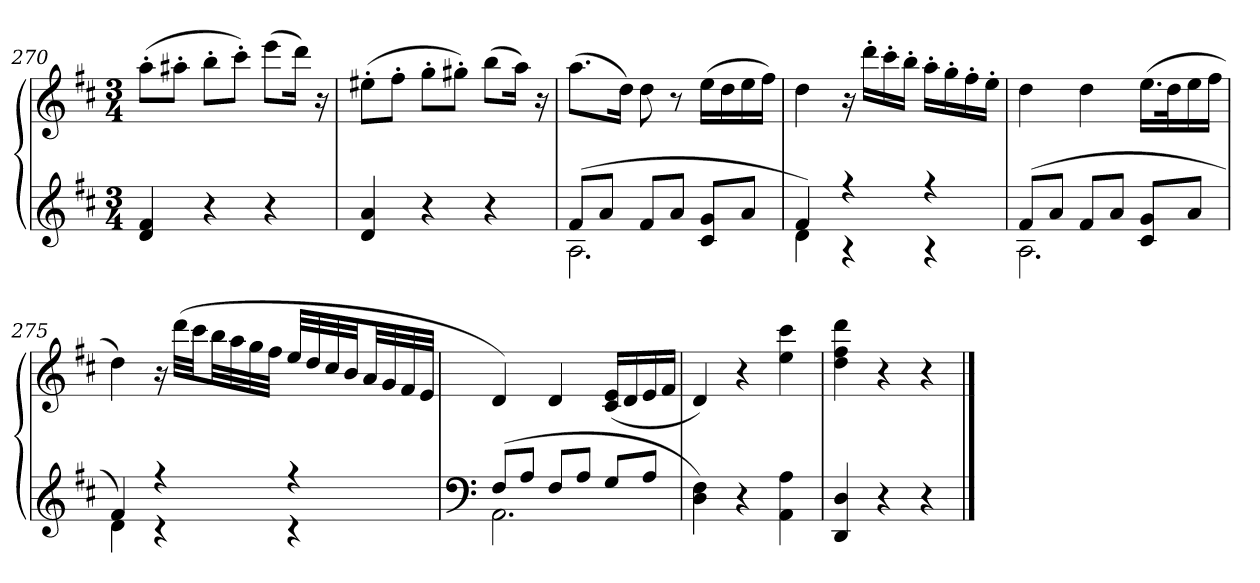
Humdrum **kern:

**kern	**kern
*part1	*part1
*staff2	*staff1
*clefG2	*clefG2
*k[f#c#]	*k[f#c#]
*D:	*D:
*M3/4	*M3/4
=270	=270
4d 4f#	(8aa'L
.	8aa#X'J
4r	8bb'L
.	8ccc#'J)
4r	(8eeeL
.	16dddJk)
.	16r
=271	=271
4d 4a	(8ee#X'L
.	8ff#'J
4r	8gg'L
.	8gg#X'J)
4r	(8bbL
.	16aaJk)
.	16r
=272	=272
*^	*
(8f#L	2.A	(8.aaL
8aJ	.	.
.	.	16ddJk)
8f#L	.	8dd
8aJ	.	8r
8c# 8gL	.	(16eeLL
.	.	16dd
8aJ	.	16ee
.	.	16ff#JJ)
=273	=273	=273
4f#)	4d	4dd
4r	4r	16r
.	.	16ddd'LL
.	.	16ccc#'
.	.	16bb'JJ
4r	4r	16aa'LL
.	.	16gg'
.	.	16ff#'
.	.	16ee'JJ
=274	=274	=274
(8f#L	2.A	4dd
8aJ	.	.
8f#L	.	4dd
8aJ	.	.
8c# 8gL	.	(16.eeLL
.	.	32ddK
8aJ	.	16ee
.	.	16ff#JJ
=275	=275	=275
4f#)	4d	4dd)
4r	4r	16r
.	.	(32dddLLL
.	.	32ccc#JJ
.	.	32bbLL
.	.	32aa
.	.	32gg
.	.	32ff#JJJ
4r	4r	32eeLLL
.	.	32dd
.	.	32cc#
.	.	32bJJ
.	.	32aLL
.	.	32g
.	.	32f#
.	.	32eJJJ
=276	=276	=276
*clefF4	*	*
(8F#L	2.AA	4d)
8AJ	.	.
8F#L	.	4d
8AJ	.	.
8GL	.	(16c# 16eLL
.	.	16d
8AJ	.	16e
.	.	16f#JJ
*v	*v	*
=277	=277
4D 4F#)	4d)
4r	4r
4AA 4A	4ee 4ccc#
=278	=278
4DD 4D	4dd 4ff# 4ddd
4r	4r
4r	4r
==	==
*-	*-
